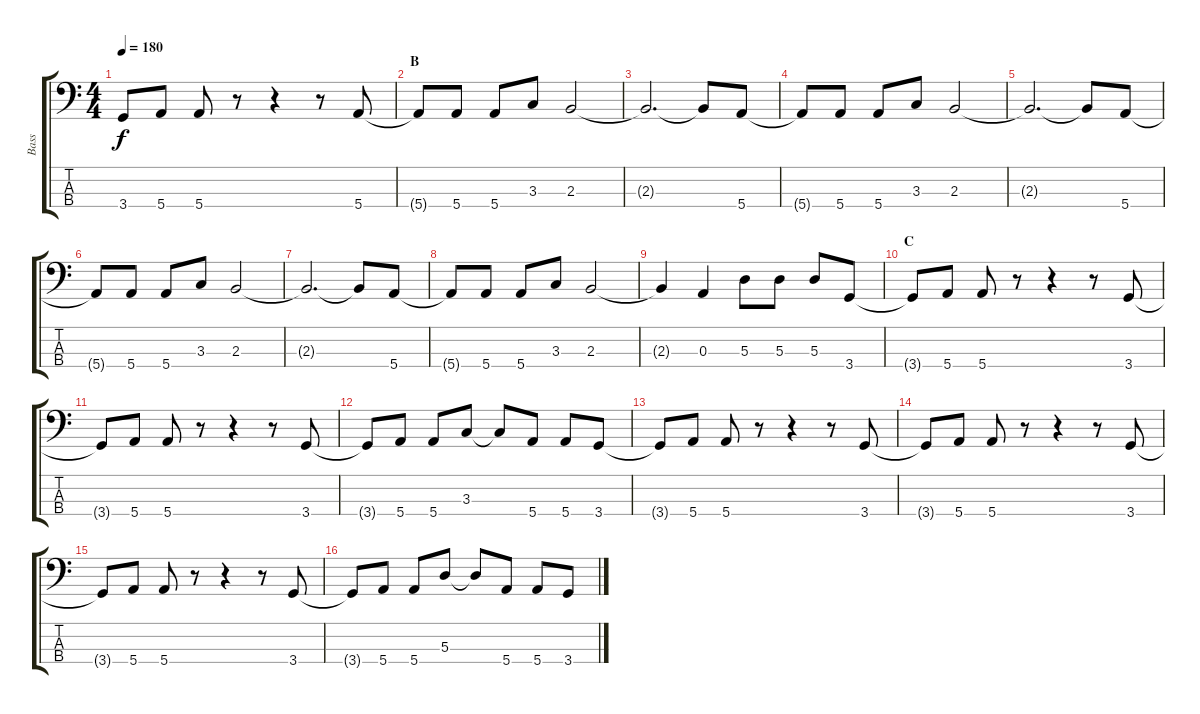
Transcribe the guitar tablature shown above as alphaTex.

\track ("Bass" "Bass") {instrument electricbassfinger}
\staff {score tabs}
\tuning (G2 D2 A1 E1) {hide}
\ts (4 4)
\tempo 180
\clef f4
\ks c
3.4{t}.8{dy f} 5.4.8 5.4.8 r.8 r.4 r.8 5.4.8 |
\section ("" "B")
5.4{t}.8 5.4.8 5.4.8 3.3.8 2.3.2 |
2.3{t}.2{d} 2.3{t}.8 5.4.8 |
5.4{t}.8 5.4.8 5.4.8 3.3.8 2.3.2 |
2.3{t}.2{d} 2.3{t}.8 5.4.8 |
5.4{t}.8 5.4.8 5.4.8 3.3.8 2.3.2 |
2.3{t}.2{d} 2.3{t}.8 5.4.8 |
5.4{t}.8 5.4.8 5.4.8 3.3.8 2.3.2 |
2.3{t}.4 0.3.4 5.3.8 5.3.8 5.3.8 3.4.8 |
\section ("" "C")
3.4{t}.8 5.4.8 5.4.8 r.8 r.4 r.8 3.4.8 |
3.4{t}.8 5.4.8 5.4.8 r.8 r.4 r.8 3.4.8 |
3.4{t}.8 5.4.8 5.4.8 3.3.8 3.3{t}.8 5.4.8 5.4.8 3.4.8 |
3.4{t}.8 5.4.8 5.4.8 r.8 r.4 r.8 3.4.8 |
3.4{t}.8 5.4.8 5.4.8 r.8 r.4 r.8 3.4.8 |
3.4{t}.8 5.4.8 5.4.8 r.8 r.4 r.8 3.4.8 |
3.4{t}.8 5.4.8 5.4.8 5.3.8 5.3{t}.8 5.4.8 5.4.8 3.4.8
